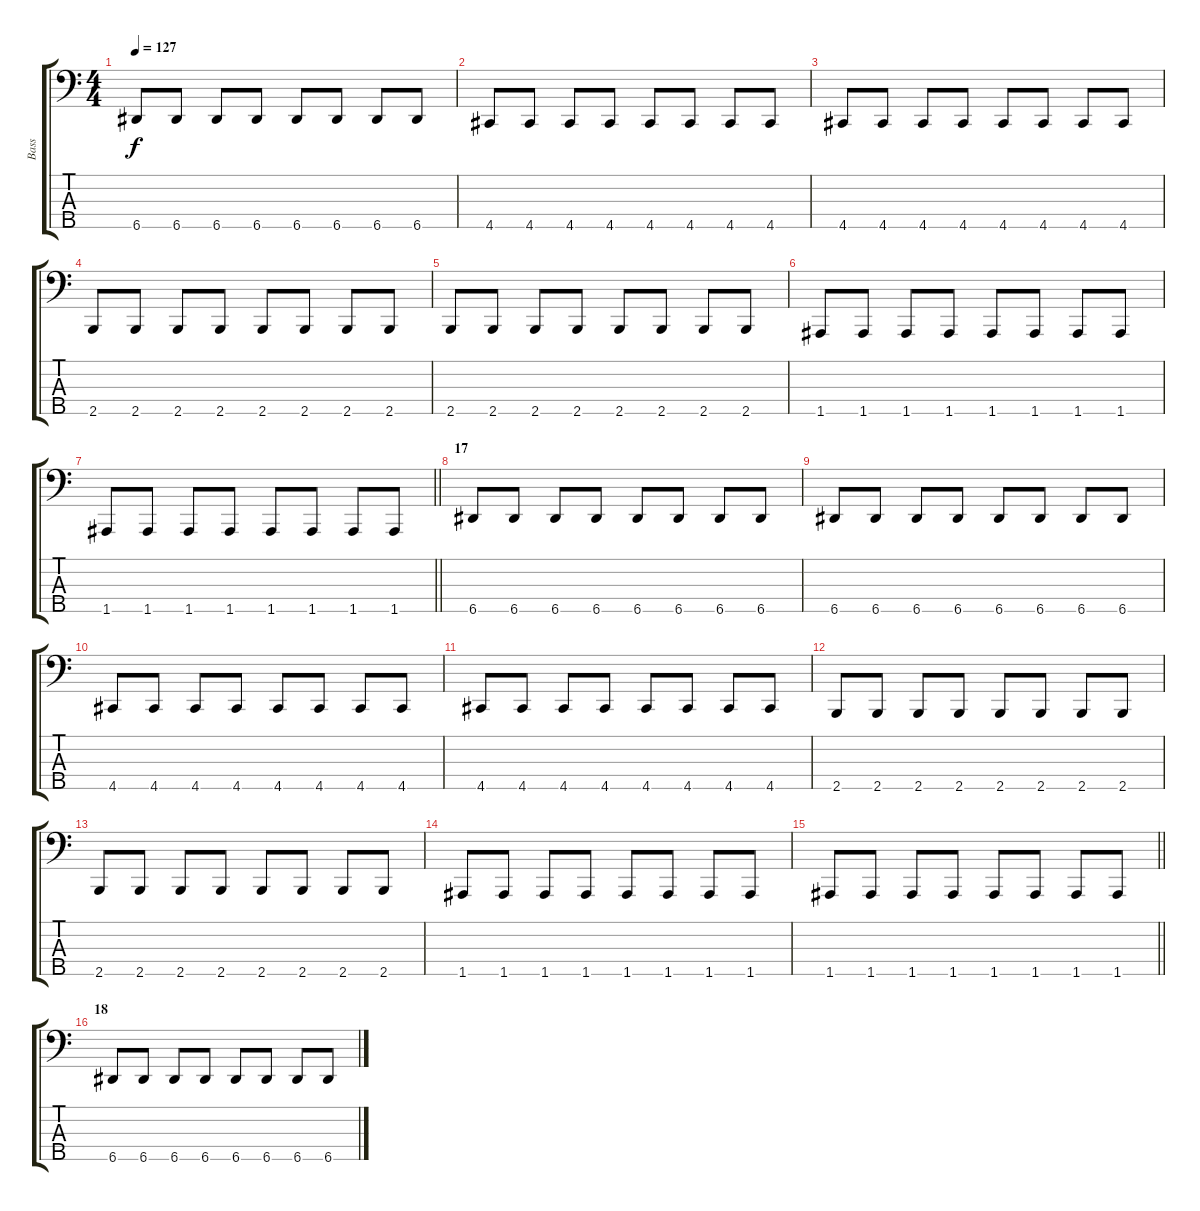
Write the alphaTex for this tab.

\track ("Bass" "Bass") {instrument electricbassfinger}
\staff {score tabs}
\tuning (G2 D2 A1 E1 A0) {hide}
\ts (4 4)
\tempo 127
\clef f4
\ks c
6.5.8{dy f} 6.5.8 6.5.8 6.5.8 6.5.8 6.5.8 6.5.8 6.5.8 |
4.5.8 4.5.8 4.5.8 4.5.8 4.5.8 4.5.8 4.5.8 4.5.8 |
4.5.8 4.5.8 4.5.8 4.5.8 4.5.8 4.5.8 4.5.8 4.5.8 |
2.5.8 2.5.8 2.5.8 2.5.8 2.5.8 2.5.8 2.5.8 2.5.8 |
2.5.8 2.5.8 2.5.8 2.5.8 2.5.8 2.5.8 2.5.8 2.5.8 |
1.5.8 1.5.8 1.5.8 1.5.8 1.5.8 1.5.8 1.5.8 1.5.8 |
\barLineRight lightlight
1.5.8 1.5.8 1.5.8 1.5.8 1.5.8 1.5.8 1.5.8 1.5.8 |
\section ("" "17")
6.5.8 6.5.8 6.5.8 6.5.8 6.5.8 6.5.8 6.5.8 6.5.8 |
6.5.8 6.5.8 6.5.8 6.5.8 6.5.8 6.5.8 6.5.8 6.5.8 |
4.5.8 4.5.8 4.5.8 4.5.8 4.5.8 4.5.8 4.5.8 4.5.8 |
4.5.8 4.5.8 4.5.8 4.5.8 4.5.8 4.5.8 4.5.8 4.5.8 |
2.5.8 2.5.8 2.5.8 2.5.8 2.5.8 2.5.8 2.5.8 2.5.8 |
2.5.8 2.5.8 2.5.8 2.5.8 2.5.8 2.5.8 2.5.8 2.5.8 |
1.5.8 1.5.8 1.5.8 1.5.8 1.5.8 1.5.8 1.5.8 1.5.8 |
\barLineRight lightlight
1.5.8 1.5.8 1.5.8 1.5.8 1.5.8 1.5.8 1.5.8 1.5.8 |
\section ("" "18")
6.5.8 6.5.8 6.5.8 6.5.8 6.5.8 6.5.8 6.5.8 6.5.8
